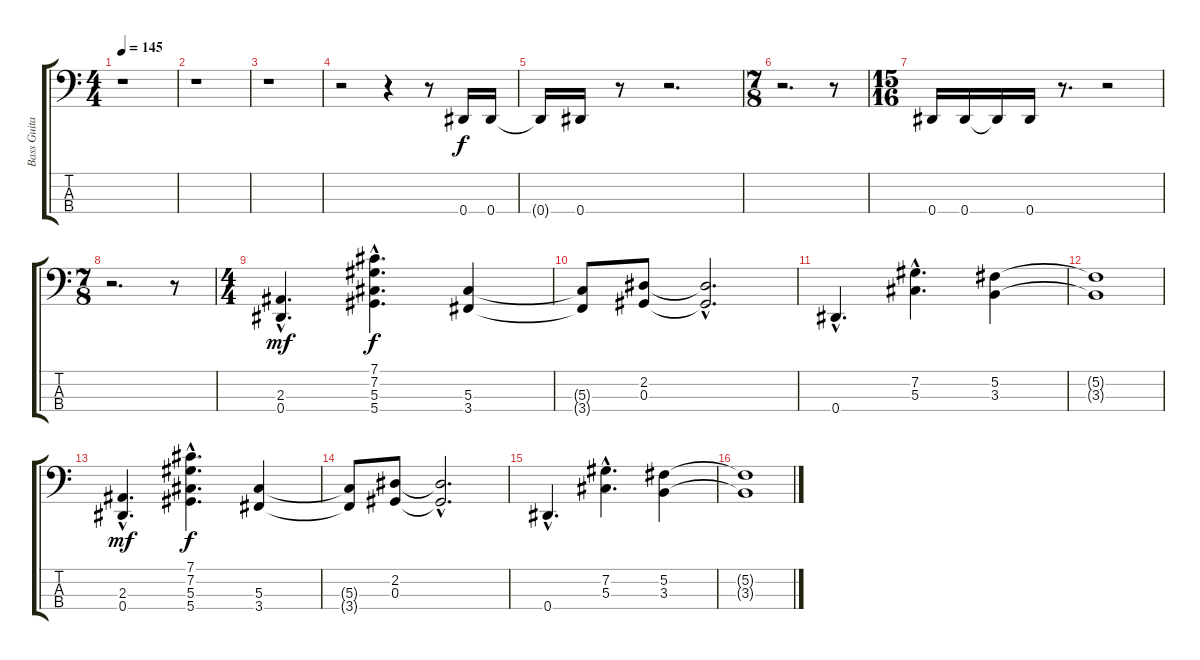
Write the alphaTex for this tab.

\track ("Bass Guitar" "Bass Guita") {instrument electricbassfinger}
\staff {score tabs}
\tuning (Gb2 Db2 Ab1 Eb1) {hide}
\ts (4 4)
\tempo 145
\clef f4
\ks c
r.1{dy f instrument electricbassfinger} |
r.1 |
r.1 |
r.2 r.4 r.8 0.4.16 0.4.16 |
0.4{t}.16 0.4.16 r.8 r.2{d} |
\ts (7 8)
r.2{d} r.8 |
\ts (15 16)
0.4.16 0.4.16 0.4{t}.16 0.4.16 r.8{d} r.2 |
\ts (7 8)
r.2{d} r.8 |
\ts (4 4)
(2.3{hac} 0.4{hac}).4{d dy mf} (7.1{hac} 7.2{hac} 5.3{hac} 5.4{hac}).4{d dy f} (5.3 3.4).4 |
(5.3{t} 3.4{t}).8 (2.2 0.3).8 (2.2{hac t} 0.3{hac t}).2{d} |
0.4{hac}.4{d} (7.2{hac} 5.3{hac}).4{d} (5.2 3.3).4 |
(5.2{t} 3.3{t}).1 |
(2.3{hac} 0.4{hac}).4{d dy mf} (7.1{hac} 7.2{hac} 5.3{hac} 5.4{hac}).4{d dy f} (5.3 3.4).4 |
(5.3{t} 3.4{t}).8 (2.2 0.3).8 (2.2{hac t} 0.3{hac t}).2{d} |
0.4{hac}.4{d} (7.2{hac} 5.3{hac}).4{d} (5.2 3.3).4 |
(5.2{t} 3.3{t}).1
